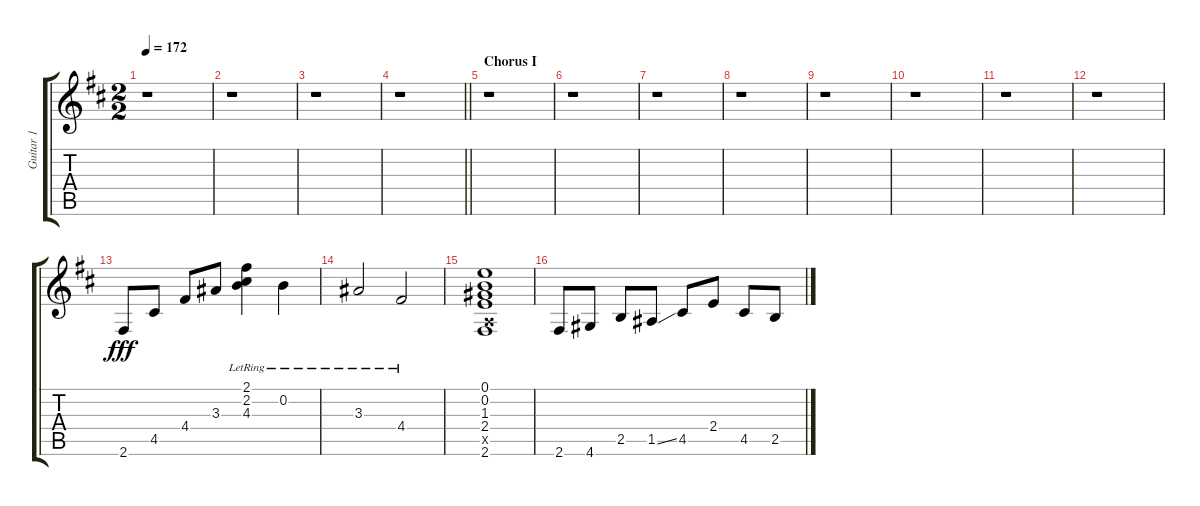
\track ("Guitar 1" "Guitar 1") {instrument distortionguitar}
\staff {score tabs}
\tuning (E4 B3 G3 D3 A2 E2) {hide}
\ts (2 2)
\tempo 172
\clef g2
\ks d
r.1{dy f} |
r.1 |
r.1 |
\barLineRight lightlight
r.1 |
\section ("" "Chorus I")
r.1 |
r.1 |
r.1 |
r.1 |
r.1 |
r.1 |
r.1 |
r.1 |
2.6.8{dy fff} 4.5.8 4.4.8 3.3.8 (2.1{lr} 2.2 4.3{lr}).4 0.2{lr}.4 |
3.3{lr}.2 4.4{lr}.2 |
(0.1 0.2 1.3 2.4 0.5{x} 2.6).1 |
2.6.8 4.6.8 2.5.8 1.5{ss}.8 4.5.8 2.4.8 4.5.8 2.5.8
